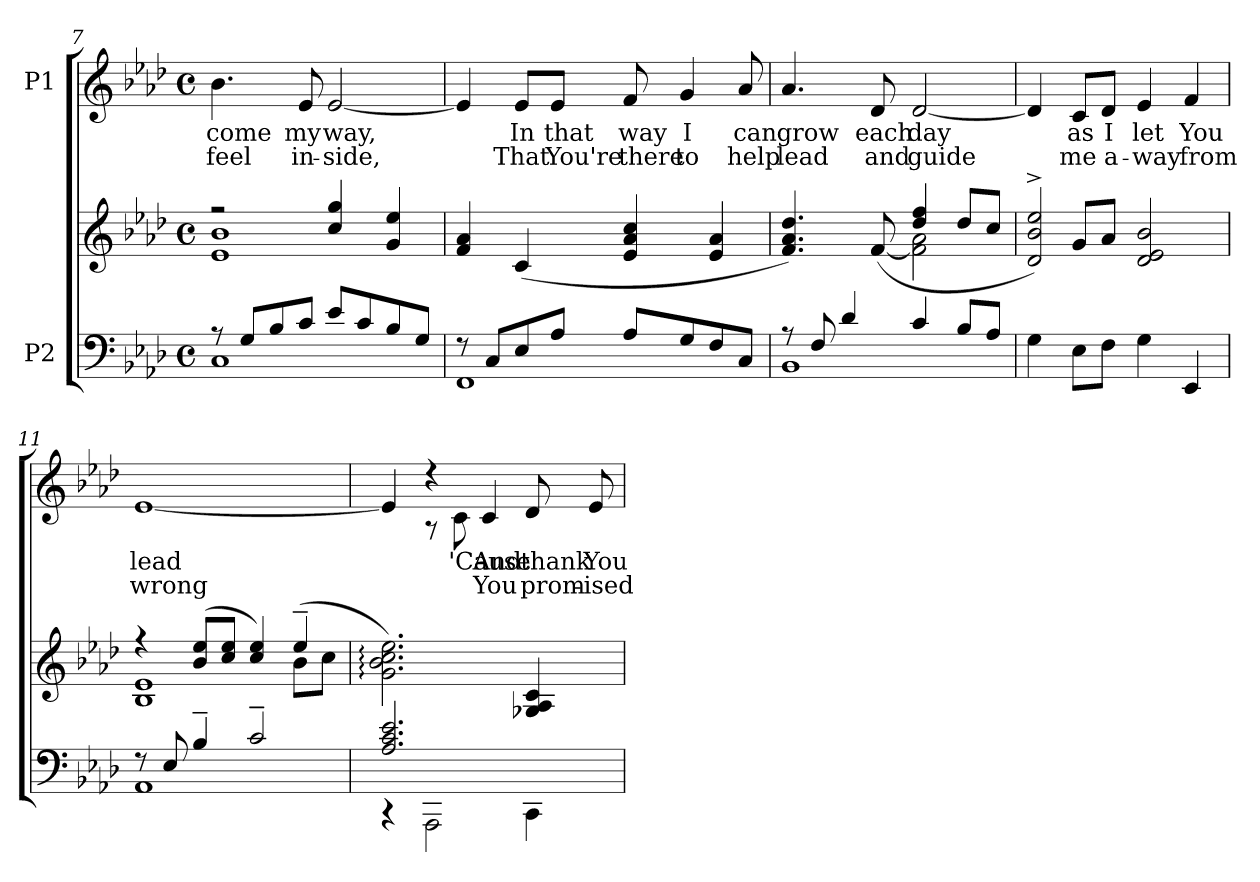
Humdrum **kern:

**kern	**kern	**kern	**text	**text
*part2	*part2	*part1	*part1	*part1
*staff3	*staff2	*staff1	*staff1	*staff1
*I"P2	*	*I"P1	*	*
*clefF4	*clefG2	*clefG2	*	*
*k[b-e-a-d-]	*k[b-e-a-d-]	*k[b-e-a-d-]	*	*
*A-:	*A-:	*A-:	*	*
*M4/4	*M4/4	*M4/4	*	*
*met(c)	*met(c)	*met(c)	*	*
=7	=7	=7	=7	=7
*^	*^	*	*	*
!	!	!	!	!	!LO:LY:b:color=#000000	!LO:LY:b:color=#000000
8r	1Ci	2r	1e-i 1b-i	4.b-i\	come	feel
8Gi/L	.	.	.	.	.	.
8B-i/	.	.	.	.	.	.
!	!	!	!	!	!LO:LY:b:color=#000000	!LO:LY:b:color=#000000
8ci/J	.	.	.	8e-i/	my	in-
!	!	!	!	!	!LO:LY:b:color=#000000	!LO:LY:b:color=#000000
8e-i/L	.	4cci/ 4ggi	.	[<2e-i/	way,	-side,
8ci/	.	.	.	.	.	.
8B-i/	.	4gi/ 4ee-i	.	.	.	.
8Gi/J	.	.	.	.	.	.
*	*	*v	*v	*	*	*
=8	=8	=8	=8	=8	=8
8r	1FFi	(4fi/ 4a-i	4e-i/]	.	.
8Ci/L	.	.	.	.	.
!	!	!	!	!LO:LY:b:color=#000000	!LO:LY:b:color=#000000
8E-i/	.	(4ci/	8e-i/L	In	That
!	!	!	!	!LO:LY:b:color=#000000	!LO:LY:b:color=#000000
8A-i/J	.	.	8e-i/J	that	You're
!	!	!	!	!LO:LY:b:color=#000000	!LO:LY:b:color=#000000
8A-i/L	.	4e-i/ 4a-i 4cci	8fi/	way	there
!	!	!	!	!LO:LY:b:color=#000000	!LO:LY:b:color=#000000
8Gi/	.	.	4gi/	I	to
8Fi/	.	4e-i/ 4a-i	.	.	.
!	!	!	!	!LO:LY:b:color=#000000	!LO:LY:b:color=#000000
8Ci/J	.	.	8a-i/	can	help
!!LO:LB:g=z
=9	=9	=9	=9	=9	=9
*	*	*^	*	*	*
!	!	!	!	!	!LO:LY:b:color=#000000	!LO:LY:b:color=#000000
8r	1BB-i	4.fi/ 4.a-i 4.dd-i)	2ryy	4.a-i/	grow	lead
8Fi/	.	.	.	.	.	.
4d-i/	.	.	.	.	.	.
!	!	!	!	!	!LO:LY:b:color=#000000	!LO:LY:b:color=#000000
.	.	([<8fi/	.	8d-i/	each	and
!	!	!	!	!	!LO:LY:b:color=#000000	!LO:LY:b:color=#000000
4ci/	.	4dd-i/ 4ffi	2fi\] 2a-i	[<2d-i/	day	guide
8B-i/L	.	8dd-i/L	.	.	.	.
8A-i/J	.	8cci/J	.	.	.	.
*v	*v	*	*	*	*	*
=10	=10	=10	=10	=10	=10
4Gi\	2d-i/^ 2b-i^ 2ee-i^)	4ryy	4d-i/]	.	.
!	!	!	!	!LO:LY:b:color=#000000	!LO:LY:b:color=#000000
8E-i\L	.	8gi/L	8ci/L	as	me
!	!	!	!	!LO:LY:b:color=#000000	!LO:LY:b:color=#000000
8Fi\J	.	8a-i/J	8d-i/J	I	a-
!	!	!	!	!LO:LY:b:color=#000000	!LO:LY:b:color=#000000
4Gi\	2d-i/ 2e-i 2b-i	2ryy	4e-i/	let	-way
!	!	!	!	!LO:LY:b:color=#000000	!LO:LY:b:color=#000000
4EE-i/	.	.	4fi/	You	from
=11	=11	=11	=11	=11	=11
*^	*	*^	*	*	*
!	!	!	!	!	!	!LO:LY:b:color=#000000	!LO:LY:b:color=#000000
8r	1AA-i	4r	1B-i 1e-i	2ryy	[<1e-i	lead	wrong
8E-i/	.	.	.	.	.	.	.
4B-~i/	.	(8b-i/ 8ee-iL	.	.	.	.	.
.	.	8cci/ 8ee-iJ	.	.	.	.	.
2c~i/	.	4cci/ 4ee-i)	.	4ryy	.	.	.
.	.	(4ee-~i/	.	8b-i\L	.	.	.
.	.	.	.	8cci\J	.	.	.
*	*	*v	*v	*v	*	*	*
=12	=12	=12	=12	=12	=12
*	*	*	*^	*	*
2.A-i/ 2.ci 2.e-i	4r	2.gi\: 2.b-i: 2.cci: 2.ee-i:)	4e-i/]	4ryy	.	.
.	2AAA-i\	.	4r	8r	.	.
!	!	!	!	!	!LO:LY:b:color=#000000	!
.	.	.	.	8ci\	'Cause	.
!	!	!	!	!	!LO:LY:b:color=#000000	!LO:LY:b:color=#000000
.	.	.	4ci/	2ryy	And	You
!	!	!	!	!	!LO:LY:b:color=#000000	!LO:LY:b:color=#000000
4CCi\	4ryy	4G-Xi/ 4A-i 4ci	8d-i/	.	thank	prom-
!	!	!	!	!	!LO:LY:b:color=#000000	!LO:LY:b:color=#000000
.	.	.	8e-i/	.	You	-ised
*v	*v	*	*v	*v	*	*
=	=	=	=	=
*-	*-	*-	*-	*-
